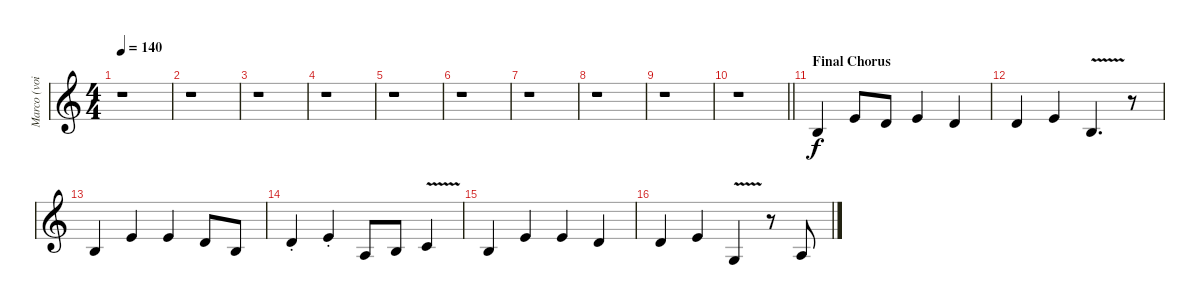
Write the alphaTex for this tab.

\track ("Marco (voice)" "Marco (voi") {instrument oboe}
\staff {score}
\tuning (D4 A3 F3 C3 G2 D2) {hide}
\ts (4 4)
\tempo 140
\clef g2
\ks aminor
r.1{dy f} |
r.1 |
r.1 |
r.1 |
r.1 |
r.1 |
r.1 |
r.1 |
r.1 |
\barLineRight lightlight
r.1 |
\section ("" "Final Chorus")
2.2.4 2.1.8 0.1.8 2.1.4 0.1.4 |
0.1.4 2.1.4 2.2{v}.4{d} r.8 |
2.2.4 2.1.4 2.1.4 0.1.8 2.2.8 |
0.1{st}.4 2.1{st}.4 0.2.8 2.2.8 3.2{v}.4 |
2.2.4 2.1.4 2.1.4 0.1.4 |
0.1.4 2.1.4 2.3{v}.4 r.8 4.3.8
